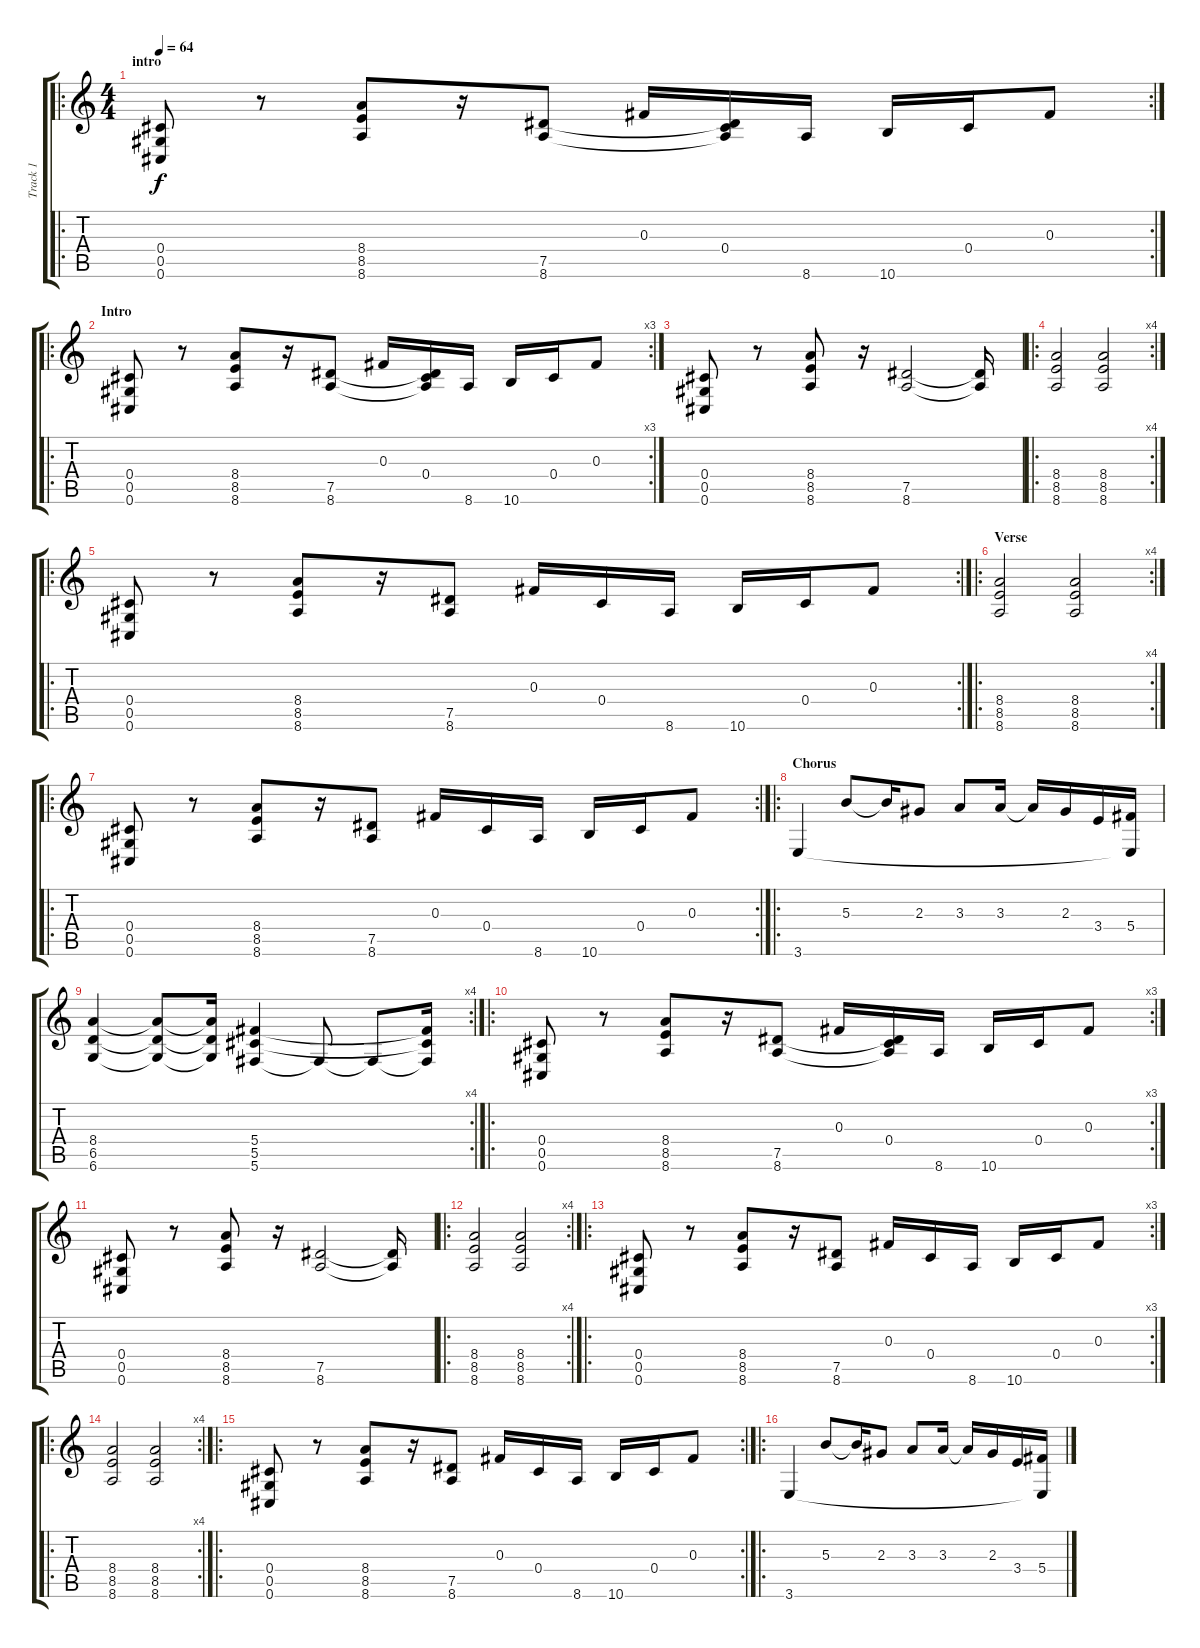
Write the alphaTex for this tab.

\track ("Track 1" "Track 1") {instrument distortionguitar}
\staff {score tabs}
\tuning (Eb4 Bb3 Gb3 Db3 Ab2 Db2) {hide}
\ro
\rc 2
\ts (4 4)
\section ("" "intro")
\tempo 64
\clef g2
\ks c
(0.4 0.5 0.6).8{dy f instrument distortionguitar} r.8 (8.4 8.5 8.6).8 r.16 (7.5 8.6).8 0.3.16 (0.4 7.5{t} 8.6{t}).16 8.6.16 10.6.16 0.4.16 0.3.8 |
\ro
\rc 3
\section ("" "Intro")
(0.4 0.5 0.6).8 r.8 (8.4 8.5 8.6).8 r.16 (7.5 8.6).8 0.3.16 (0.4 7.5{t} 8.6{t}).16 8.6.16 10.6.16 0.4.16 0.3.8 |
(0.4 0.5 0.6).8 r.8 (8.4 8.5 8.6).8 r.16 (7.5 8.6).2 (7.5{t} 8.6{t}).16 |
\ro
\rc 4
(8.4 8.5 8.6).2 (8.4 8.5 8.6).2 |
\ro
\rc 2
(0.4 0.5 0.6).8 r.8 (8.4 8.5 8.6).8 r.16 (7.5 8.6).8 0.3.16 0.4.16 8.6.16 10.6.16 0.4.16 0.3.8 |
\ro
\rc 4
\section ("" "Verse")
(8.4 8.5 8.6).2 (8.4 8.5 8.6).2 |
\ro
\rc 2
(0.4 0.5 0.6).8 r.8 (8.4 8.5 8.6).8 r.16 (7.5 8.6).8 0.3.16 0.4.16 8.6.16 10.6.16 0.4.16 0.3.8 |
\ro
\section ("" "Chorus")
3.6.4 5.3.8 5.3{t}.16 2.3.8 3.3.8 3.3.16 3.3{t}.16 2.3.16 3.4.16 (5.4 3.6{t}).16 |
\rc 4
(8.4 6.5 6.6).4 (8.4{t} 6.5{t} 6.6{t}).8 (8.4{t} 6.5{t} 6.6{t}).16 (5.4 5.5 5.6).4 5.6{t}.8 5.6{t}.8 (5.4{t} 5.5{t} 5.6{t}).16 |
\ro
\rc 3
(0.4 0.5 0.6).8 r.8 (8.4 8.5 8.6).8 r.16 (7.5 8.6).8 0.3.16 (0.4 7.5{t} 8.6{t}).16 8.6.16 10.6.16 0.4.16 0.3.8 |
(0.4 0.5 0.6).8 r.8 (8.4 8.5 8.6).8 r.16 (7.5 8.6).2 (7.5{t} 8.6{t}).16 |
\ro
\rc 4
(8.4 8.5 8.6).2 (8.4 8.5 8.6).2 |
\ro
\rc 3
(0.4 0.5 0.6).8 r.8 (8.4 8.5 8.6).8 r.16 (7.5 8.6).8 0.3.16 0.4.16 8.6.16 10.6.16 0.4.16 0.3.8 |
\ro
\rc 4
(8.4 8.5 8.6).2 (8.4 8.5 8.6).2 |
\ro
\rc 2
(0.4 0.5 0.6).8 r.8 (8.4 8.5 8.6).8 r.16 (7.5 8.6).8 0.3.16 0.4.16 8.6.16 10.6.16 0.4.16 0.3.8 |
\ro
3.6.4 5.3.8 5.3{t}.16 2.3.8 3.3.8 3.3.16 3.3{t}.16 2.3.16 3.4.16 (5.4 3.6{t}).16
